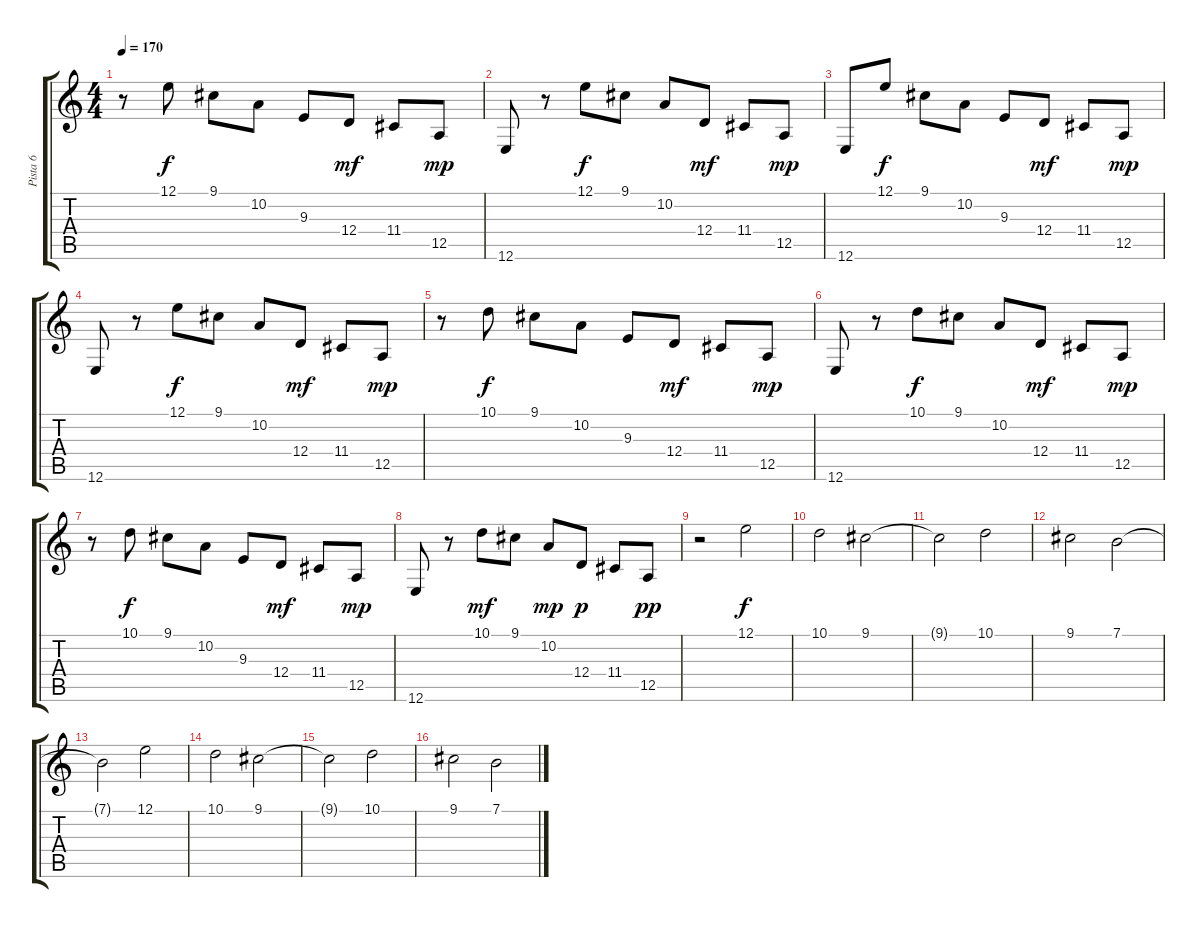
\track ("Pista 6" "Pista 6") {instrument lead1square}
\staff {score tabs}
\tuning (E4 B3 G3 D3 A2 E2) {hide}
\ts (4 4)
\tempo 170
\clef g2
\ks c
r.8{dy pp} 12.1.8{dy f} 9.1.8 10.2.8 9.3.8 12.4.8{dy mf} 11.4.8 12.5.8{dy mp} |
12.6.8 r.8 12.1.8{dy f} 9.1.8 10.2.8 12.4.8{dy mf} 11.4.8 12.5.8{dy mp} |
12.6.8 12.1.8{dy f} 9.1.8 10.2.8 9.3.8 12.4.8{dy mf} 11.4.8 12.5.8{dy mp} |
12.6.8 r.8 12.1.8{dy f} 9.1.8 10.2.8 12.4.8{dy mf} 11.4.8 12.5.8{dy mp} |
r.8 10.1.8{dy f} 9.1.8 10.2.8 9.3.8 12.4.8{dy mf} 11.4.8 12.5.8{dy mp} |
12.6.8 r.8 10.1.8{dy f} 9.1.8 10.2.8 12.4.8{dy mf} 11.4.8 12.5.8{dy mp} |
r.8 10.1.8{dy f} 9.1.8 10.2.8 9.3.8 12.4.8{dy mf} 11.4.8 12.5.8{dy mp} |
12.6.8 r.8 10.1.8{dy mf} 9.1.8 10.2.8{dy mp} 12.4.8{dy p} 11.4.8 12.5.8{dy pp} |
r.2{volume 6 instrument stringensemble1} 12.1.2{dy f} |
10.1.2 9.1.2 |
9.1{t}.2 10.1.2 |
9.1.2 7.1.2 |
7.1{t}.2 12.1.2 |
10.1.2 9.1.2 |
9.1{t}.2 10.1.2 |
9.1.2 7.1.2
